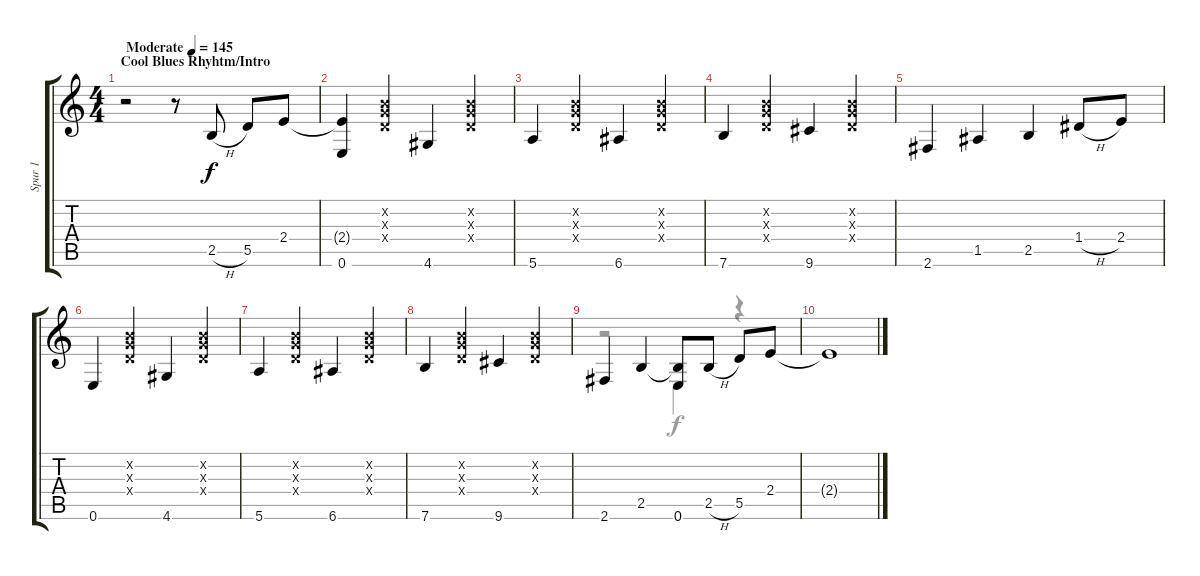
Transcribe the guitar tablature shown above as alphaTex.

\track ("Spur 1" "Spur 1") {instrument acousticguitarsteel}
\staff {score tabs}
\tuning (E4 B3 G3 D3 A2 E2) {hide}
\voice
\ts (4 4)
\section ("" "Cool Blues Rhyhtm/Intro")
\tempo (145 "Moderate")
\clef g2
\ks c
r.2{dy f instrument acousticguitarsteel} r.8 2.5{h}.8 5.5.8 2.4.8 |
(2.4{t} 0.6).4 (0.2{x} 0.3{x} 0.4{x}).4 4.6.4 (0.2{x} 0.3{x} 0.4{x}).4 |
5.6.4 (0.2{x} 0.3{x} 0.4{x}).4 6.6.4 (0.2{x} 0.3{x} 0.4{x}).4 |
7.6.4 (0.2{x} 0.3{x} 0.4{x}).4 9.6.4 (0.2{x} 0.3{x} 0.4{x}).4 |
2.6.4 1.5.4 2.5.4 1.4{h}.8 2.4.8 |
0.6.4 (0.2{x} 0.3{x} 0.4{x}).4 4.6.4 (0.2{x} 0.3{x} 0.4{x}).4 |
5.6.4 (0.2{x} 0.3{x} 0.4{x}).4 6.6.4 (0.2{x} 0.3{x} 0.4{x}).4 |
7.6.4 (0.2{x} 0.3{x} 0.4{x}).4 9.6.4 (0.2{x} 0.3{x} 0.4{x}).4 |
2.6.4 2.5.4 (2.5{t} 0.6).8 2.5{h}.8 5.5.8 2.4.8 |
2.4{t}.1
\voice
\clef g2
\ottava regular
\simile none
\ks c
|
|
|
|
|
|
|
|
r.2 0.6.4 r.4 |
